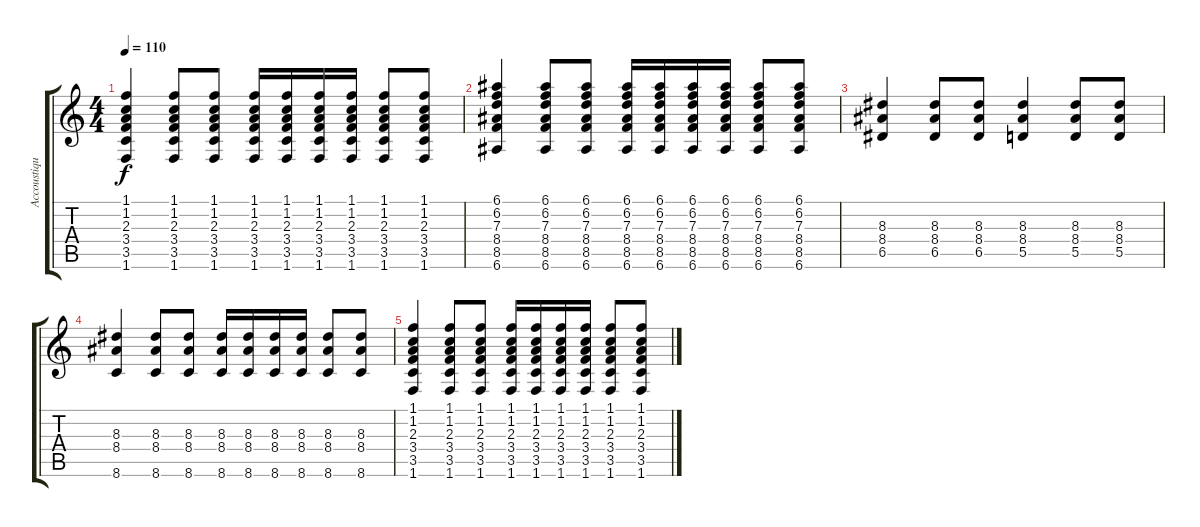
\track ("Accoustique" "Accoustiqu") {instrument acousticguitarsteel}
\staff {score tabs}
\tuning (E4 B3 G3 D3 A2 E2) {hide}
\ts (4 4)
\tempo 110
\clef g2
\ks c
(1.1 1.2 2.3 3.4 3.5 1.6).4{dy f} (1.1 1.2 2.3 3.4 3.5 1.6).8 (1.1 1.2 2.3 3.4 3.5 1.6).8 (1.1 1.2 2.3 3.4 3.5 1.6).16 (1.1 1.2 2.3 3.4 3.5 1.6).16 (1.1 1.2 2.3 3.4 3.5 1.6).16 (1.1 1.2 2.3 3.4 3.5 1.6).16 (1.1 1.2 2.3 3.4 3.5 1.6).8 (1.1 1.2 2.3 3.4 3.5 1.6).8 |
(6.1 6.2 7.3 8.4 8.5 6.6).4 (6.1 6.2 7.3 8.4 8.5 6.6).8 (6.1 6.2 7.3 8.4 8.5 6.6).8 (6.1 6.2 7.3 8.4 8.5 6.6).16 (6.1 6.2 7.3 8.4 8.5 6.6).16 (6.1 6.2 7.3 8.4 8.5 6.6).16 (6.1 6.2 7.3 8.4 8.5 6.6).16 (6.1 6.2 7.3 8.4 8.5 6.6).8 (6.1 6.2 7.3 8.4 8.5 6.6).8 |
(8.3 8.4 6.5).4 (8.3 8.4 6.5).8 (8.3 8.4 6.5).8 (8.3 8.4 5.5).4 (8.3 8.4 5.5).8 (8.3 8.4 5.5).8 |
(8.3 8.4 8.6).4 (8.3 8.4 8.6).8 (8.3 8.4 8.6).8 (8.3 8.4 8.6).16 (8.3 8.4 8.6).16 (8.3 8.4 8.6).16 (8.3 8.4 8.6).16 (8.3 8.4 8.6).8 (8.3 8.4 8.6).8 |
(1.1 1.2 2.3 3.4 3.5 1.6).4 (1.1 1.2 2.3 3.4 3.5 1.6).8 (1.1 1.2 2.3 3.4 3.5 1.6).8 (1.1 1.2 2.3 3.4 3.5 1.6).16 (1.1 1.2 2.3 3.4 3.5 1.6).16 (1.1 1.2 2.3 3.4 3.5 1.6).16 (1.1 1.2 2.3 3.4 3.5 1.6).16 (1.1 1.2 2.3 3.4 3.5 1.6).8 (1.1 1.2 2.3 3.4 3.5 1.6).8
